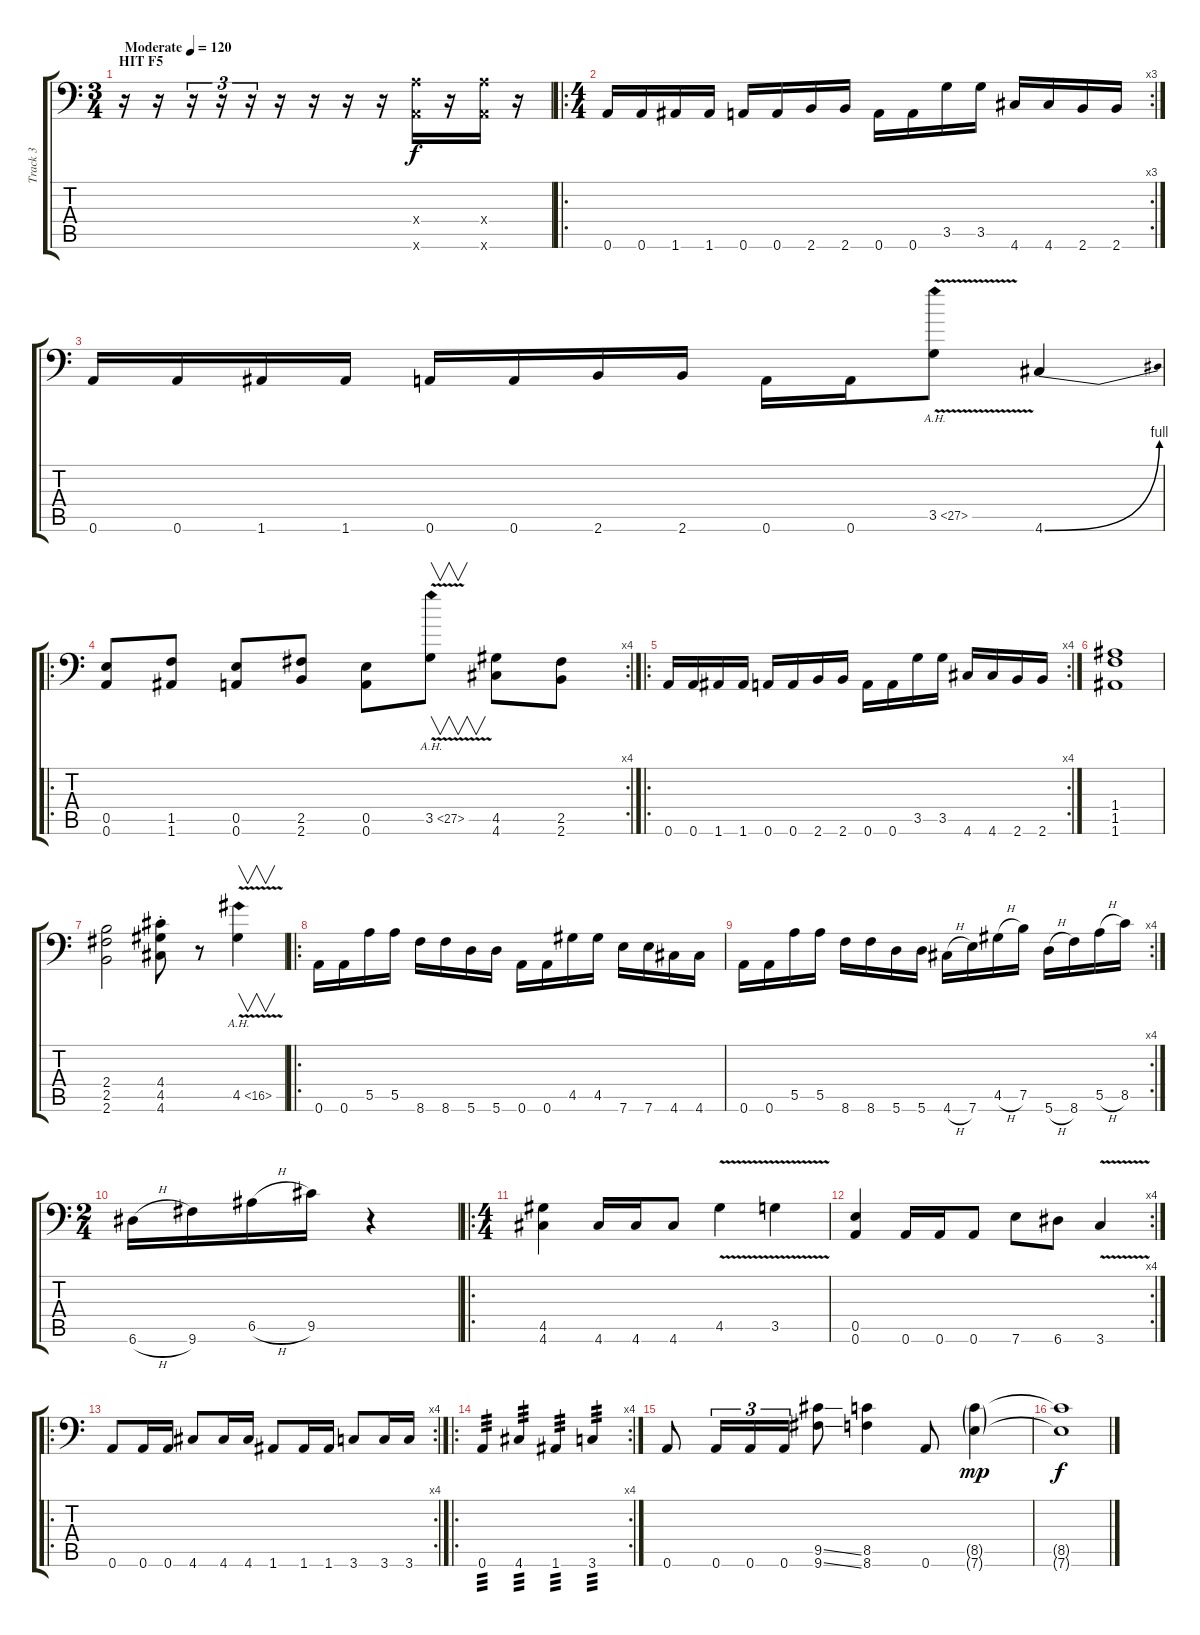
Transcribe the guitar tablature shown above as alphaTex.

\track ("Track 3" "Track 3") {instrument distortionguitar}
\staff {score tabs}
\tuning (B3 Gb3 D3 A2 E2 A1) {hide}
\ts (3 4)
\section ("" "HIT F5")
\tempo (120 "Moderate")
\clef f4
\ks c
r.16{dy f instrument distortionguitar} r.16 r.16{tu (3 2)} r.16{tu (3 2)} r.16{tu (3 2)} r.16 r.16 r.16 r.16 (0.4{x} 0.6{x}).16 r.16 (0.4{x} 0.6{x}).16 r.16 |
\ro
\rc 3
\ts (4 4)
0.6.16 0.6.16 1.6.16 1.6.16 0.6.16 0.6.16 2.6.16 2.6.16 0.6.16 0.6.16 3.5.16 3.5.16 4.6.16 4.6.16 2.6.16 2.6.16 |
0.6.16 0.6.16 1.6.16 1.6.16 0.6.16 0.6.16 2.6.16 2.6.16 0.6.16 0.6.16 3.5{ah 24 v}.8 4.6{be (bend 0 0 60 4)}.4 |
\ro
\rc 4
(0.5 0.6).8 (1.5 1.6).8 (0.5 0.6).8 (2.5 2.6).8 (0.5 0.6).8 3.5{ah 24 v}.8{v} (4.5 4.6).8 (2.5 2.6).8 |
\ro
\rc 4
0.6.16 0.6.16 1.6.16 1.6.16 0.6.16 0.6.16 2.6.16 2.6.16 0.6.16 0.6.16 3.5.16 3.5.16 4.6.16 4.6.16 2.6.16 2.6.16 |
(1.4 1.5 1.6).1 |
(2.4 2.5 2.6).2 (4.4 4.5 4.6{st}).8 r.8 4.5{ah 12 v}.4{v} |
\ro
0.6.16 0.6.16 5.5.16 5.5.16 8.6.16 8.6.16 5.6.16 5.6.16 0.6.16 0.6.16 4.5.16 4.5.16 7.6.16 7.6.16 4.6.16 4.6.16 |
\rc 4
0.6.16 0.6.16 5.5.16 5.5.16 8.6.16 8.6.16 5.6.16 5.6.16 4.6{h}.16 7.6.16 4.5{h}.16 7.5.16 5.6{h}.16 8.6.16 5.5{h}.16 8.5.16 |
\ts (2 4)
6.6{h}.16 9.6.16 6.5{h}.16 9.5.16 r.4 |
\ro
\ts (4 4)
(4.5 4.6).4 4.6.16 4.6.16 4.6.8 4.5{v}.4 3.5{v}.4 |
\rc 4
(0.5 0.6).4 0.6.16 0.6.16 0.6.8 7.6.8 6.6.8 3.6{v}.4 |
\ro
\rc 4
0.6.8 0.6.16 0.6.16 4.6.8 4.6.16 4.6.16 1.6.8 1.6.16 1.6.16 3.6.8 3.6.16 3.6.16 |
\ro
\rc 4
0.6.4{tp 3} 4.6.4{tp 3} 1.6.4{tp 3} 3.6.4{tp 3} |
0.6.8 0.6.16{tu (3 2)} 0.6.16{tu (3 2)} 0.6.16{tu (3 2)} (9.5{ss} 9.6{ss}).8 (8.5 8.6).4 0.6.8 (8.5{g} 7.6{g}).4{dy mp} |
(8.5{t} 7.6{t}).1{dy f}
